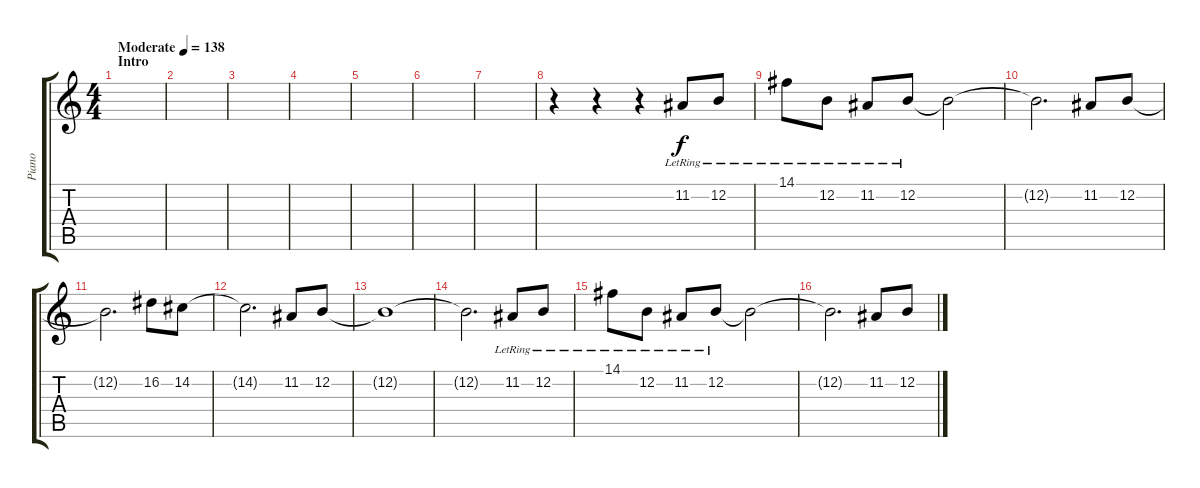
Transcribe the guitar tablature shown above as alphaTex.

\track ("Piano" "Piano") {instrument electricgrandpiano}
\staff {score tabs}
\tuning (E4 B3 G3 D3 A2 E2) {hide}
\ts (4 4)
\section ("" "Intro")
\tempo (138 "Moderate")
\clef g2
\ks c
|
|
|
|
|
|
|
r.4 r.4 r.4 11.2{lr}.8 12.2{lr}.8 |
14.1{lr}.8 12.2{lr}.8 11.2{lr}.8 12.2{lr}.8 12.2{t}.2 |
12.2{t}.2{d} 11.2.8 12.2.8 |
12.2{t}.2{d} 16.2.8 14.2.8 |
14.2{t}.2{d} 11.2.8 12.2.8 |
12.2{t}.1 |
12.2{t}.2{d} 11.2{lr}.8 12.2{lr}.8 |
14.1{lr}.8 12.2{lr}.8 11.2{lr}.8 12.2{lr}.8 12.2{t}.2 |
12.2{t}.2{d} 11.2.8 12.2.8
